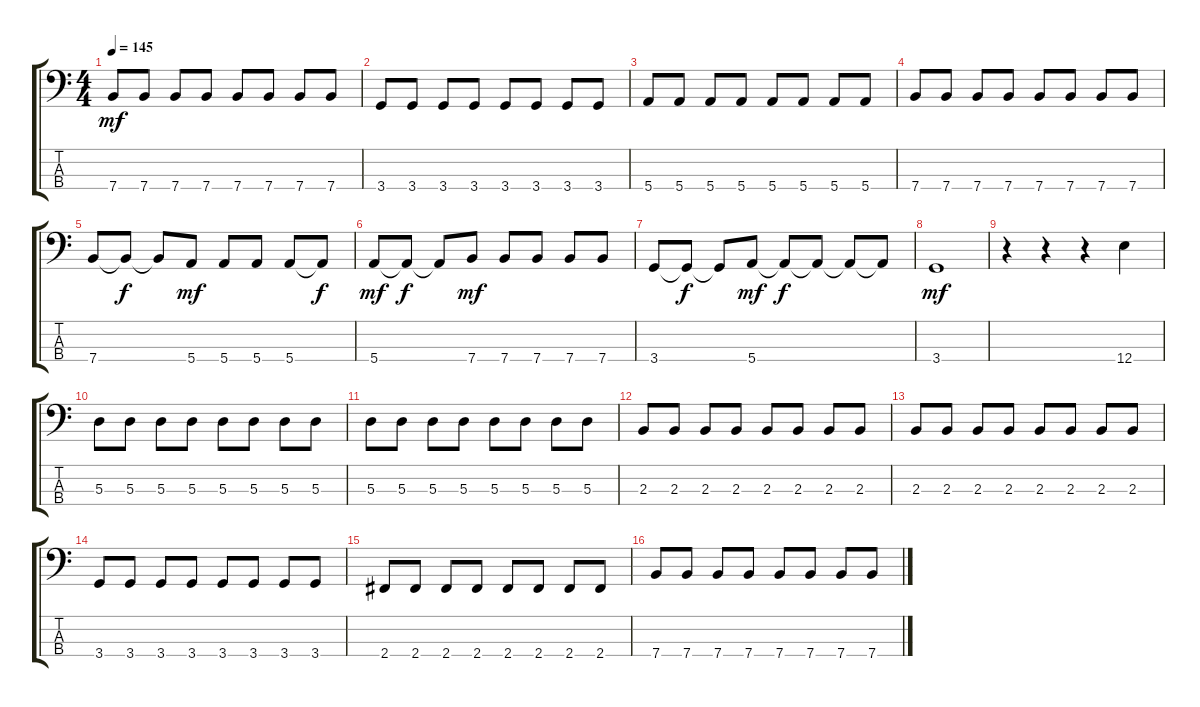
\track "" {instrument electricbassfinger}
\staff {score tabs}
\tuning (G2 D2 A1 E1) {hide}
\ts (4 4)
\tempo 145
\clef f4
\ks c
7.4.8{dy mf} 7.4.8 7.4.8 7.4.8 7.4.8 7.4.8 7.4.8 7.4.8 |
3.4.8 3.4.8 3.4.8 3.4.8 3.4.8 3.4.8 3.4.8 3.4.8 |
5.4.8 5.4.8 5.4.8 5.4.8 5.4.8 5.4.8 5.4.8 5.4.8 |
7.4.8 7.4.8 7.4.8 7.4.8 7.4.8 7.4.8 7.4.8 7.4.8 |
7.4.8 7.4{t}.8{dy f} 7.4{t}.8 5.4.8{dy mf} 5.4.8 5.4.8 5.4.8 5.4{t}.8{dy f} |
5.4.8{dy mf} 5.4{t}.8{dy f} 5.4{t}.8 7.4.8{dy mf} 7.4.8 7.4.8 7.4.8 7.4.8 |
3.4.8 3.4{t}.8{dy f} 3.4{t}.8 5.4.8{dy mf} 5.4{t}.8{dy f} 5.4{t}.8 5.4{t}.8 5.4{t}.8 |
3.4.1{dy mf} |
r.4 r.4 r.4 12.4.4 |
5.3.8 5.3.8 5.3.8 5.3.8 5.3.8 5.3.8 5.3.8 5.3.8 |
5.3.8 5.3.8 5.3.8 5.3.8 5.3.8 5.3.8 5.3.8 5.3.8 |
2.3.8 2.3.8 2.3.8 2.3.8 2.3.8 2.3.8 2.3.8 2.3.8 |
2.3.8 2.3.8 2.3.8 2.3.8 2.3.8 2.3.8 2.3.8 2.3.8 |
3.4.8 3.4.8 3.4.8 3.4.8 3.4.8 3.4.8 3.4.8 3.4.8 |
2.4.8 2.4.8 2.4.8 2.4.8 2.4.8 2.4.8 2.4.8 2.4.8 |
7.4.8 7.4.8 7.4.8 7.4.8 7.4.8 7.4.8 7.4.8 7.4.8
